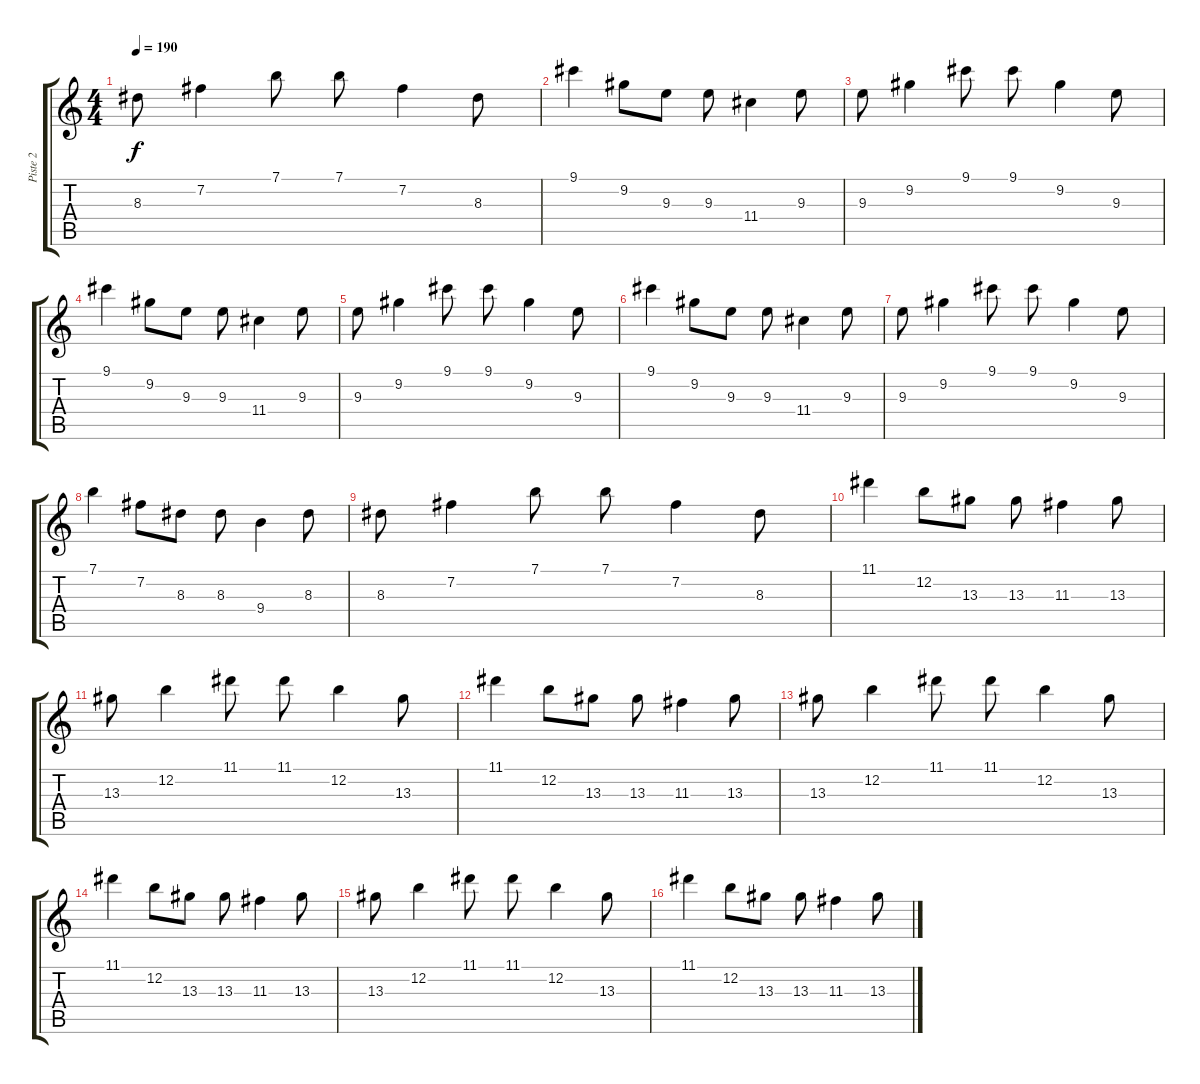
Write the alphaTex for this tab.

\track ("Piste 2" "Piste 2") {instrument overdrivenguitar}
\staff {score tabs}
\tuning (E4 B3 G3 D3 A2 E2) {hide}
\ts (4 4)
\tempo 190
\clef g2
\ks c
8.3.8{dy f} 7.2.4 7.1.8 7.1.8 7.2.4 8.3.8 |
9.1.4 9.2.8 9.3.8 9.3.8 11.4.4 9.3.8 |
9.3.8 9.2.4 9.1.8 9.1.8 9.2.4 9.3.8 |
9.1.4 9.2.8 9.3.8 9.3.8 11.4.4 9.3.8 |
9.3.8 9.2.4 9.1.8 9.1.8 9.2.4 9.3.8 |
9.1.4 9.2.8 9.3.8 9.3.8 11.4.4 9.3.8 |
9.3.8 9.2.4 9.1.8 9.1.8 9.2.4 9.3.8 |
7.1.4 7.2.8 8.3.8 8.3.8 9.4.4 8.3.8 |
8.3.8 7.2.4 7.1.8 7.1.8 7.2.4 8.3.8 |
11.1.4 12.2.8 13.3.8 13.3.8 11.3.4 13.3.8 |
13.3.8 12.2.4 11.1.8 11.1.8 12.2.4 13.3.8 |
11.1.4 12.2.8 13.3.8 13.3.8 11.3.4 13.3.8 |
13.3.8 12.2.4 11.1.8 11.1.8 12.2.4 13.3.8 |
11.1.4 12.2.8 13.3.8 13.3.8 11.3.4 13.3.8 |
13.3.8 12.2.4 11.1.8 11.1.8 12.2.4 13.3.8 |
11.1.4 12.2.8 13.3.8 13.3.8 11.3.4 13.3.8
